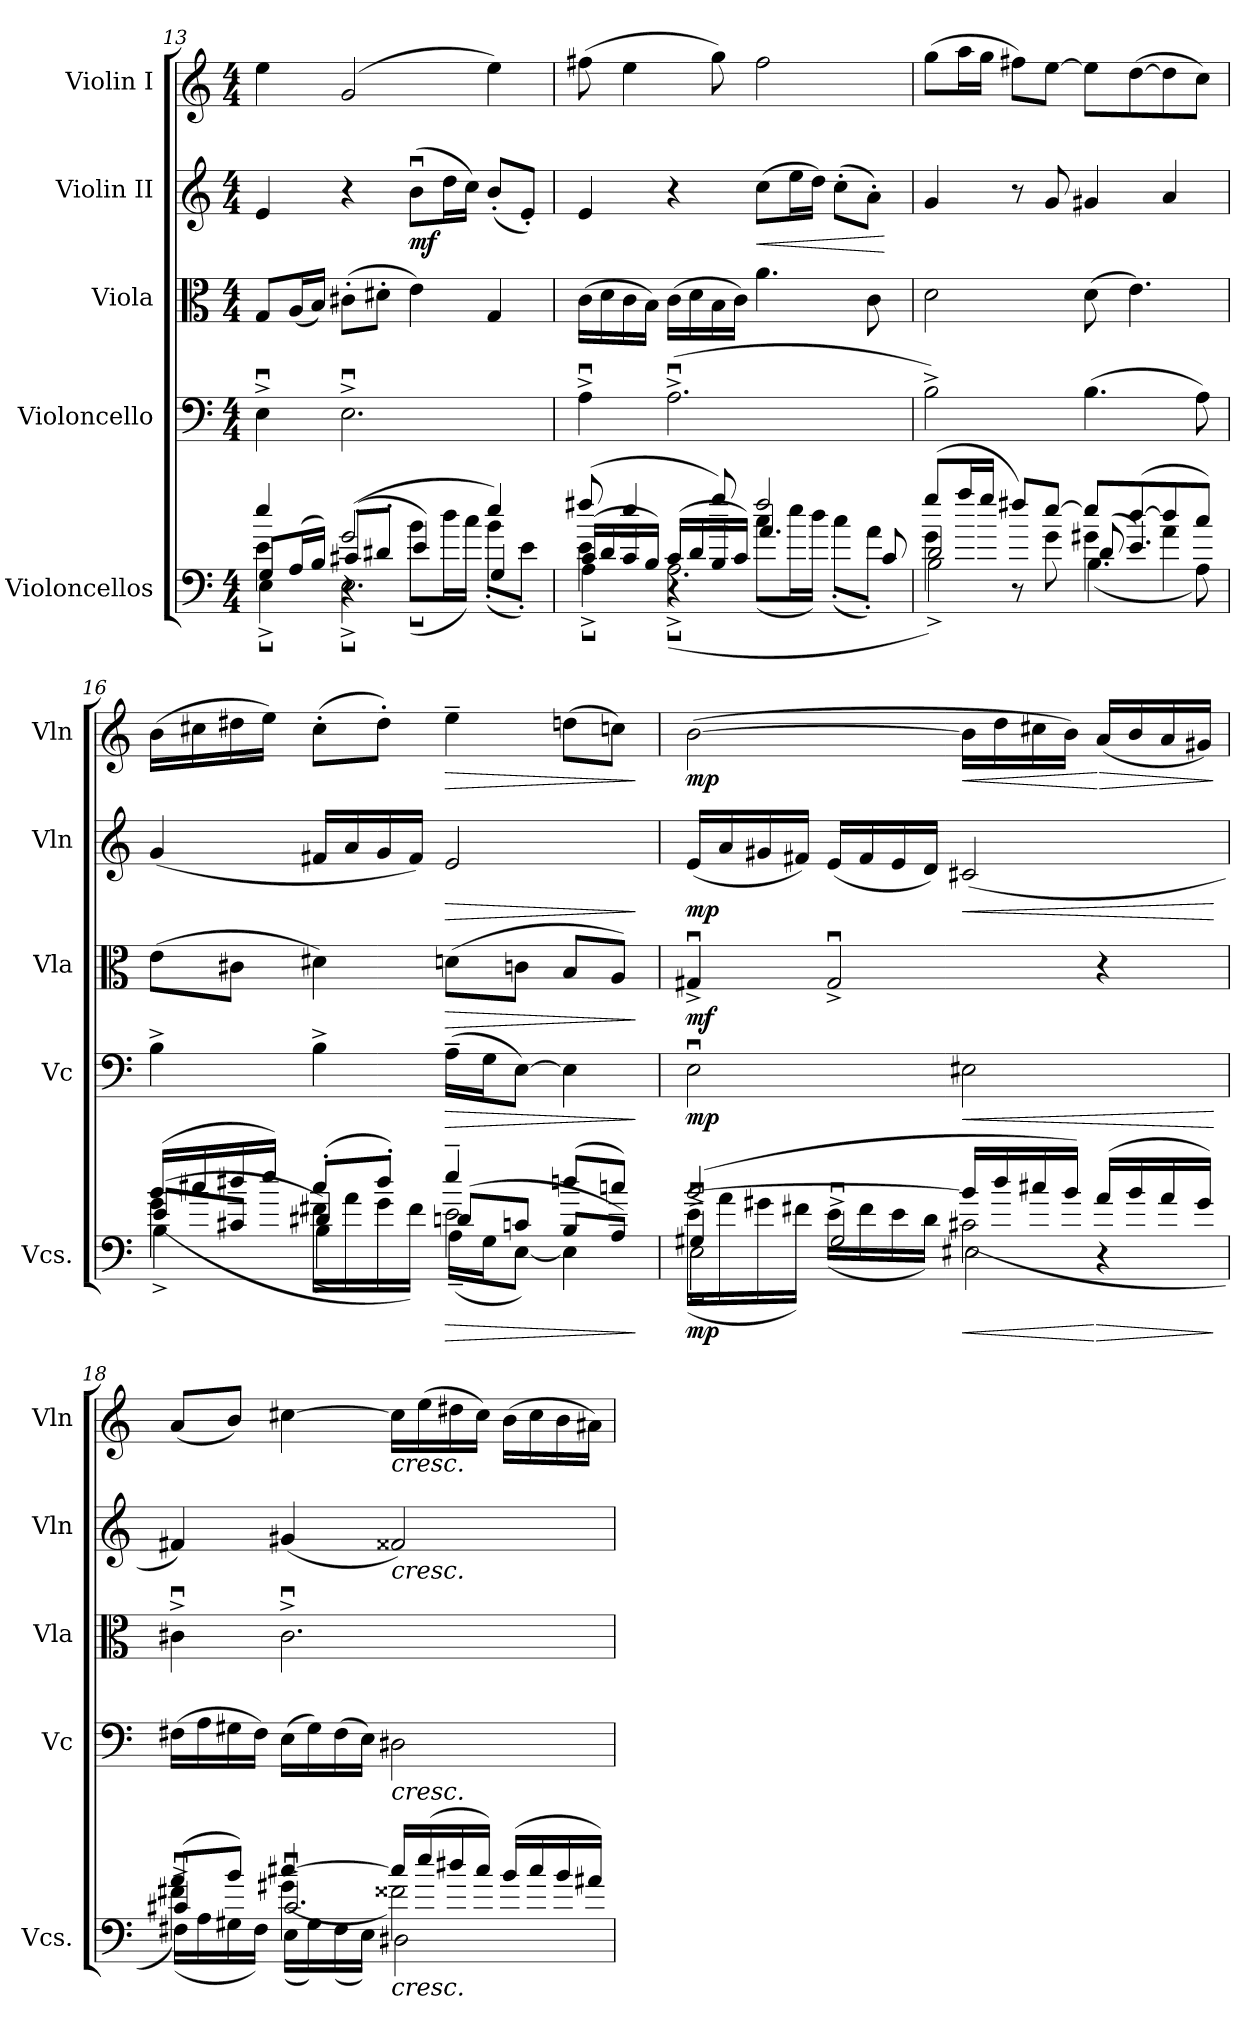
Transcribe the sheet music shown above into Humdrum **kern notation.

**kern	**dynam	**kern	**dynam	**kern	**dynam	**kern	**dynam	**kern	**dynam
*part5	*part5	*part4	*part4	*part3	*part3	*part2	*part2	*part1	*part1
*staff5	*staff5	*staff4	*staff4	*staff3	*staff3	*staff2	*staff2	*staff1	*staff1
*I"Violoncellos	*	*I"Violoncello	*	*I"Viola	*	*I"Violin II	*	*I"Violin I	*
*I'Vcs.	*	*I'Vc	*	*I'Vla	*	*I'Vln	*	*I'Vln	*
*clefF4	*	*clefF4	*	*clefC3	*	*clefG2	*	*clefG2	*
*k[]	*	*k[]	*	*k[]	*	*k[]	*	*k[]	*
*M4/4	*	*M4/4	*	*M4/4	*	*M4/4	*	*M4/4	*
=13	=13	=13	=13	=13	=13	=13	=13	=13	=13
*^	*	*	*	*	*	*	*	*	*
*	*^	*	*	*	*	*	*	*	*	*
*	*	*^	*	*	*	*	*	*	*	*	*
4ee/	4e\	8G/L	4Eu^\	.	4Eu^\	.	8G/L	.	4e/	.	4ee\	.
.	.	(16A/L	.	.	.	.	(16A/L	.	.	.	.	.
.	.	16B/JJ)	.	.	.	.	16B/JJ)	.	.	.	.	.
(2g/	4r	(8c#X'/L	2.Eu^\	.	2.Eu^\	.	(8c#X'\L	.	4r	.	(2g/	.
.	.	8d#X'/J	.	.	.	.	8d#X'\J	.	.	.	.	.
!	!	!	!	!	!	!	!	!	!	!LO:DY:b	!	!
.	(8bu\L	4e/)	.	.	.	.	4e\)	.	(8bu\L	mf	.	.
.	16dd\L	.	.	.	.	.	.	.	16dd\L	.	.	.
.	16cc\JJ)	.	.	.	.	.	.	.	16cc\JJ)	.	.	.
4ee/)	(8b'\L	4G/	.	.	.	.	4G/	.	(8b'/L	.	4ee\)	.
.	8e'\J)	.	.	.	.	.	.	.	8e'/J)	.	.	.
!!LO:PB:g=z
=14	=14	=14	=14	=14	=14	=14	=14	=14	=14	=14	=14	=14
(8ff#X/	4e\	(16c/LL	4Au^\	.	4Au^\	.	(16c\LL	.	4e/	.	(8ff#X\	.
.	.	16d/	.	.	.	.	16d\	.	.	.	.	.
4ee/	.	16c/	.	.	.	.	16c\	.	.	.	4ee\	.
.	.	16B/JJ)	.	.	.	.	16B\JJ)	.	.	.	.	.
.	4r	(16c/LL	(2.Au^\	.	(2.Au^\	.	(16c\LL	.	4r	.	.	.
.	.	16d/	.	.	.	.	16d\	.	.	.	.	.
8gg/)	.	16B/	.	.	.	.	16B\	.	.	.	8gg\)	.
.	.	16c/JJ)	.	.	.	.	16c\JJ)	.	.	.	.	.
!	!	!	!	!	!	!	!	!	!	!LO:HP:b	!	!
2ff#/	(8cc\L	4.a/	.	.	.	.	4.a\	.	(8cc\L	<	2ff#\	.
.	16ee\L	.	.	.	.	.	.	.	16ee\L	.	.	.
.	16dd\JJ)	.	.	.	.	.	.	.	16dd\JJ)	.	.	.
.	(8cc'\L	.	.	.	.	.	.	.	(8cc'\L	.	.	.
.	8a'\J)	8c/	.	.	.	.	8c\	.	8a'\J)	.	.	.
*v	*v	*v	*v	*	*	*	*	*	*	*	*	*
.	.	.	.	.	.	.	[	.	.
=15	=15	=15	=15	=15	=15	=15	=15	=15	=15
*^	*	*	*	*	*	*	*	*	*
*	*^	*	*	*	*	*	*	*	*	*
*	*	*^	*	*	*	*	*	*	*	*	*
(8gg/L	4g\	2d/	2B^\)	.	2B^\)	.	2d\	.	4g/	.	(8gg\L	.
16aa/L	.	.	.	.	.	.	.	.	.	.	16aa\L	.
16gg/JJ	.	.	.	.	.	.	.	.	.	.	16gg\JJ	.
8ff#X/L)	8r	.	.	.	.	.	.	.	8r	.	8ff#X\L)	.
[8ee/J	8g\	.	.	.	.	.	.	.	8g/	.	[8ee\J	.
8ee/L]	4g#X\	(8d/	(4.B\	.	(4.B\	.	(8d\	.	4g#X/	.	8ee\L]	.
([8dd/	.	4.e/)	.	.	.	.	4.e\)	.	.	.	([8dd\	.
8dd/]	4a\	.	.	.	.	.	.	.	4a/	.	8dd\]	.
8cc/J)	.	.	8A\)	.	8A\)	.	.	.	.	.	8cc\J)	.
!!LO:LB:g=z
=16	=16	=16	=16	=16	=16	=16	=16	=16	=16	=16	=16	=16
(16b/LL	(4g\	(8e/L	4B^\	.	4B^\	.	(8e\L	.	(4g/	.	(16b\LL	.
16cc#X/	.	.	.	.	.	.	.	.	.	.	16cc#X\	.
16dd#X/	.	8c#X/J	.	.	.	.	8c#X\J	.	.	.	16dd#X\	.
16ee/JJ)	.	.	.	.	.	.	.	.	.	.	16ee\JJ)	.
(8cc#'/L	16f#X\LL	4d#X/)	4B^\	.	4B^\	.	4d#X\)	.	16f#X/LL	.	(8cc#'\L	.
.	16a\	.	.	.	.	.	.	.	16a/	.	.	.
8dd#'/J)	16g\	.	.	.	.	.	.	.	16g/	.	8dd#'\J)	.
.	16f#\JJ)	.	.	.	.	.	.	.	16f#/JJ)	.	.	.
!	!	!	!	!LO:HP:b	!	!LO:HP:b	!	!LO:HP:b	!	!LO:HP:b	!	!LO:HP:b
4ee~/	2e\	(8dn/L	(16A~\LL	>	(16A~\LL	>	(8dn\L	>	2e/	>	4ee~\	>
.	.	.	16G\J	.	16G\J	.	.	.	.	.	.	.
.	.	8cn/J	[8E\J)	.	[8E\J)	.	8cn\J	.	.	.	.	.
(8ddn/L	.	8B/L	4E\]	.	4E\]	.	8B/L	.	.	.	(8ddn\L	.
8ccn/J)	.	8A/J)	.	.	.	.	8A/J)	.	.	.	8ccn\J)	.
*v	*v	*v	*v	*	*	*	*	*	*	*	*	*
.	]	.	]	.	]	.	]	.	]
=17	=17	=17	=17	=17	=17	=17	=17	=17	=17
*^	*	*	*	*	*	*	*	*	*
*	*^	*	*	*	*	*	*	*	*	*
*	*	*^	*	*	*	*	*	*	*	*	*
!	!	!	!	!LO:DY:b	!	!LO:DY:b	!	!LO:DY:b	!	!LO:DY:b	!	!LO:DY:b
([2b/	(16e\LL	4G#Xu^/	2Eu\	mp	2Eu\	mp	4G#Xu^/	mf	(16e/LL	mp	([2b\	mp
.	16a\	.	.	.	.	.	.	.	16a/	.	.	.
.	16g#X\	.	.	.	.	.	.	.	16g#X/	.	.	.
.	16f#X\JJ)	.	.	.	.	.	.	.	16f#X/JJ)	.	.	.
.	(16e\LL	2G#u^/	.	.	.	.	2G#u^/	.	(16e/LL	.	.	.
.	16f#\	.	.	.	.	.	.	.	16f#/	.	.	.
.	16e\	.	.	.	.	.	.	.	16e/	.	.	.
.	16d\JJ)	.	.	.	.	.	.	.	16d/JJ)	.	.	.
!	!	!	!	!LO:HP:b	!	!LO:HP:b	!	!	!	!	!	!
!	!	!	!	!	!	!LO:HP:n=1:b	!	!	!	!LO:HP:b	!	!LO:HP:b
16b/LL]	(2c#X\	.	2E#X\	<	2E#X\	< >	.	.	(2c#X/	<	16b\LL]	<
16dd/	.	.	.	.	.	.	.	.	.	.	16dd\	.
16cc#X/	.	.	.	.	.	.	.	.	.	.	16cc#X\	.
16b/JJ)	.	.	.	.	.	.	.	.	.	.	16b\JJ)	.
!	!	!	!	!LO:HP:n=1:b	!	!	!	!	!	!	!	!LO:HP:n=1:b
(16a/LL	.	4r	.	[ >	.	.	4r	.	.	.	(16a/LL	[ >
16b/	.	.	.	.	.	.	.	.	.	.	16b/	.
16a/	.	.	.	.	.	.	.	.	.	.	16a/	.
16g#/JJ)	.	.	.	.	.	.	.	.	.	.	16g#X/JJ)	.
*v	*v	*v	*v	*	*	*	*	*	*	*	*	*
.	]	.	[	.	.	.	[	.	]
!!LO:PB:g=z
=18	=18	=18	=18	=18	=18	=18	=18	=18	=18
*^	*	*	*	*	*	*	*	*	*
*	*^	*	*	*	*	*	*	*	*	*
*	*	*^	*	*	*	*	*	*	*	*	*
(8a/L	4f#X\)	4c#Xu^/	(16F#X\LL	.	(16F#X\LL	.	4c#Xu^\	.	4f#X/)	.	(8a/L	.
.	.	.	16A\	.	16A\	]	.	.	.	.	.	.
8b/J)	.	.	16G#X\	.	16G#X\	.	.	.	.	.	8b/J)	.
.	.	.	16F#\JJ)	.	16F#\JJ)	.	.	.	.	.	.	.
[4cc#X/	(4g#X\	2.c#u^/	(16E\LL	.	(16E\LL	.	2.c#u^\	.	(4g#X/	.	[4cc#X\	.
.	.	.	16G#\)	.	16G#\)	.	.	.	.	.	.	.
.	.	.	(16F#\	.	(16F#\	.	.	.	.	.	.	.
.	.	.	16E\JJ)	.	16E\JJ)	.	.	.	.	.	.	.
!	!	!	!	!	!	!	!	!	!	!	!LO:TX:b:i:t=cresc.	!
!	!	!	!	!	!	!	!	!	!LO:TX:b:i:t=cresc.	!	!	!
!	!	!	!	!	!LO:TX:b:i:t=cresc.	!	!	!	!	!	!	!
!LO:TX:b:i:t=cresc.	!	!	!	!	!	!	!	!	!	!	!	!
16cc#/LL]	2f##X\)	.	2D#X\	.	2D#X\	.	.	.	2f##X/)	.	16cc#\LL]	.
(16ee/	.	.	.	.	.	.	.	.	.	.	(16ee\	.
16dd#X/	.	.	.	.	.	.	.	.	.	.	16dd#X\	.
16cc#/JJ)	.	.	.	.	.	.	.	.	.	.	16cc#\JJ)	.
(16b/LL	.	.	.	.	.	.	.	.	.	.	(16b\LL	.
16cc#/	.	.	.	.	.	.	.	.	.	.	16cc#\	.
16b/	.	.	.	.	.	.	.	.	.	.	16b\	.
16a#X/JJ)	.	.	.	.	.	.	.	.	.	.	16a#X\JJ)	.
*v	*v	*v	*v	*	*	*	*	*	*	*	*	*
=	=	=	=	=	=	=	=	=	=
*-	*-	*-	*-	*-	*-	*-	*-	*-	*-
